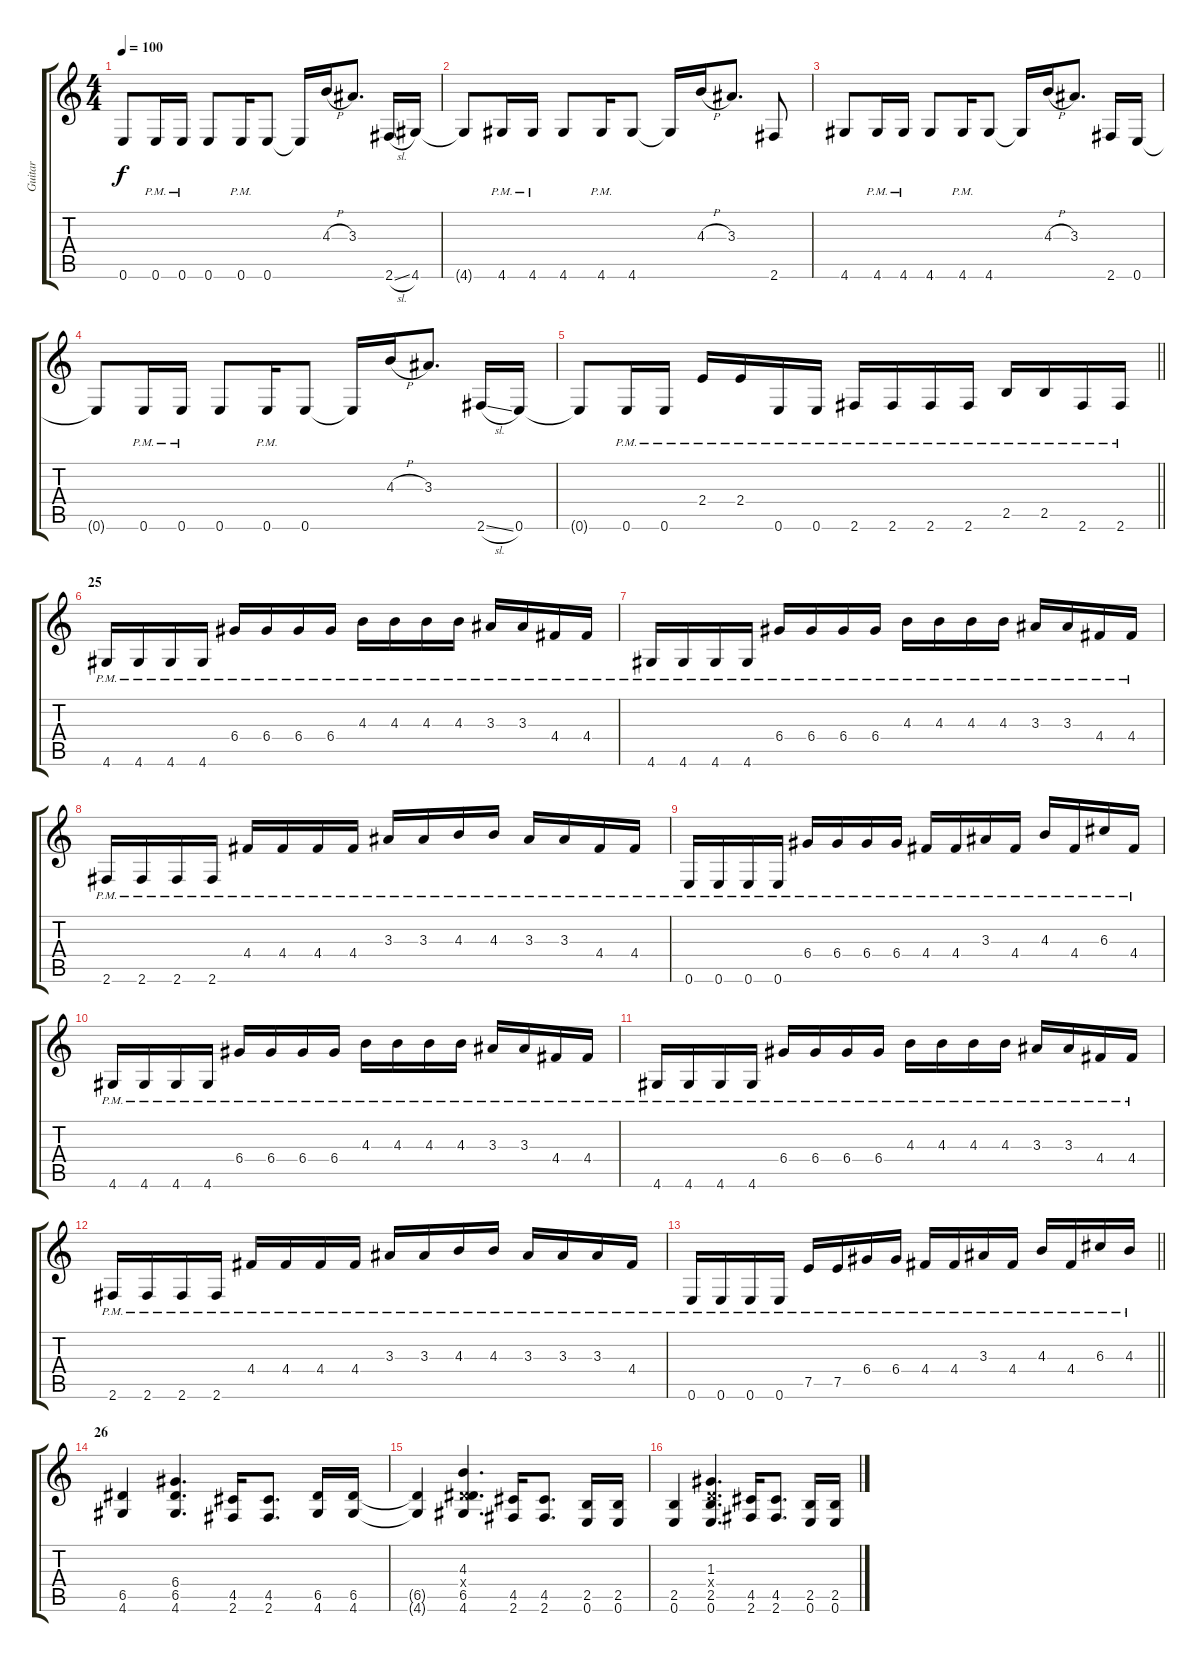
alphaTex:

\track ("Guitar" "Guitar") {instrument distortionguitar}
\staff {score tabs}
\tuning (E4 B3 G3 D3 A2 E2) {hide}
\ts (4 4)
\tempo 100
\clef g2
\ks c
0.6{t}.8{dy f} 0.6{pm}.16 0.6{pm}.16 0.6.8 0.6{pm}.16 0.6.8 0.6{t}.16 4.3{h}.16 3.3.8{d} 2.6{sl}.16 4.6.16 |
4.6{t}.8 4.6{pm}.16 4.6{pm}.16 4.6.8 4.6{pm}.16 4.6.8 4.6{t}.16 4.3{h}.16 3.3.8{d} 2.6.8 |
4.6.8 4.6{pm}.16 4.6{pm}.16 4.6.8 4.6{pm}.16 4.6.8 4.6{t}.16 4.3{h}.16 3.3.8{d} 2.6.16 0.6.16 |
0.6{t}.8 0.6{pm}.16 0.6{pm}.16 0.6.8 0.6{pm}.16 0.6.8 0.6{t}.16 4.3{h}.16 3.3.8{d} 2.6{sl}.16 0.6.16 |
\barLineRight lightlight
0.6{t}.8 0.6{pm}.16 0.6{pm}.16 2.4{pm}.16 2.4{pm}.16 0.6{pm}.16 0.6{pm}.16 2.6{pm}.16 2.6{pm}.16 2.6{pm}.16 2.6{pm}.16 2.5{pm}.16 2.5{pm}.16 2.6{pm}.16 2.6{pm}.16 |
\section ("" "25")
4.6{pm}.16 4.6{pm}.16 4.6{pm}.16 4.6{pm}.16 6.4{pm}.16 6.4{pm}.16 6.4{pm}.16 6.4{pm}.16 4.3{pm}.16 4.3{pm}.16 4.3{pm}.16 4.3{pm}.16 3.3{pm}.16 3.3{pm}.16 4.4{pm}.16 4.4{pm}.16 |
4.6{pm}.16 4.6{pm}.16 4.6{pm}.16 4.6{pm}.16 6.4{pm}.16 6.4{pm}.16 6.4{pm}.16 6.4{pm}.16 4.3{pm}.16 4.3{pm}.16 4.3{pm}.16 4.3{pm}.16 3.3{pm}.16 3.3{pm}.16 4.4{pm}.16 4.4{pm}.16 |
2.6{pm}.16 2.6{pm}.16 2.6{pm}.16 2.6{pm}.16 4.4{pm}.16 4.4{pm}.16 4.4{pm}.16 4.4{pm}.16 3.3{pm}.16 3.3{pm}.16 4.3{pm}.16 4.3{pm}.16 3.3{pm}.16 3.3{pm}.16 4.4{pm}.16 4.4{pm}.16 |
0.6{pm}.16 0.6{pm}.16 0.6{pm}.16 0.6{pm}.16 6.4{pm}.16 6.4{pm}.16 6.4{pm}.16 6.4{pm}.16 4.4{pm}.16 4.4{pm}.16 3.3{pm}.16 4.4{pm}.16 4.3{pm}.16 4.4{pm}.16 6.3{pm}.16 4.4{pm}.16 |
4.6{pm}.16 4.6{pm}.16 4.6{pm}.16 4.6{pm}.16 6.4{pm}.16 6.4{pm}.16 6.4{pm}.16 6.4{pm}.16 4.3{pm}.16 4.3{pm}.16 4.3{pm}.16 4.3{pm}.16 3.3{pm}.16 3.3{pm}.16 4.4{pm}.16 4.4{pm}.16 |
4.6{pm}.16 4.6{pm}.16 4.6{pm}.16 4.6{pm}.16 6.4{pm}.16 6.4{pm}.16 6.4{pm}.16 6.4{pm}.16 4.3{pm}.16 4.3{pm}.16 4.3{pm}.16 4.3{pm}.16 3.3{pm}.16 3.3{pm}.16 4.4{pm}.16 4.4{pm}.16 |
2.6{pm}.16 2.6{pm}.16 2.6{pm}.16 2.6{pm}.16 4.4{pm}.16 4.4{pm}.16 4.4{pm}.16 4.4{pm}.16 3.3{pm}.16 3.3{pm}.16 4.3{pm}.16 4.3{pm}.16 3.3{pm}.16 3.3{pm}.16 3.3{pm}.16 4.4{pm}.16 |
\barLineRight lightlight
0.6{pm}.16 0.6{pm}.16 0.6{pm}.16 0.6{pm}.16 7.5{pm}.16 7.5{pm}.16 6.4{pm}.16 6.4{pm}.16 4.4{pm}.16 4.4{pm}.16 3.3{pm}.16 4.4{pm}.16 4.3{pm}.16 4.4{pm}.16 6.3{pm}.16 4.3{pm}.16 |
\section ("" "26")
(6.5 4.6).4 (6.4 6.5 4.6).4{d} (4.5 2.6).16 (4.5 2.6).8{d} (6.5 4.6).16 (6.5 4.6).16 |
(6.5{t} 4.6{t}).4 (4.3 0.4{x} 6.5 4.6).4{d} (4.5 2.6).16 (4.5 2.6).8{d} (2.5 0.6).16 (2.5 0.6).16 |
(2.5 0.6).4 (1.3 0.4{x} 2.5 0.6).4{d} (4.5 2.6).16 (4.5 2.6).8{d} (2.5 0.6).16 (2.5 0.6).16
